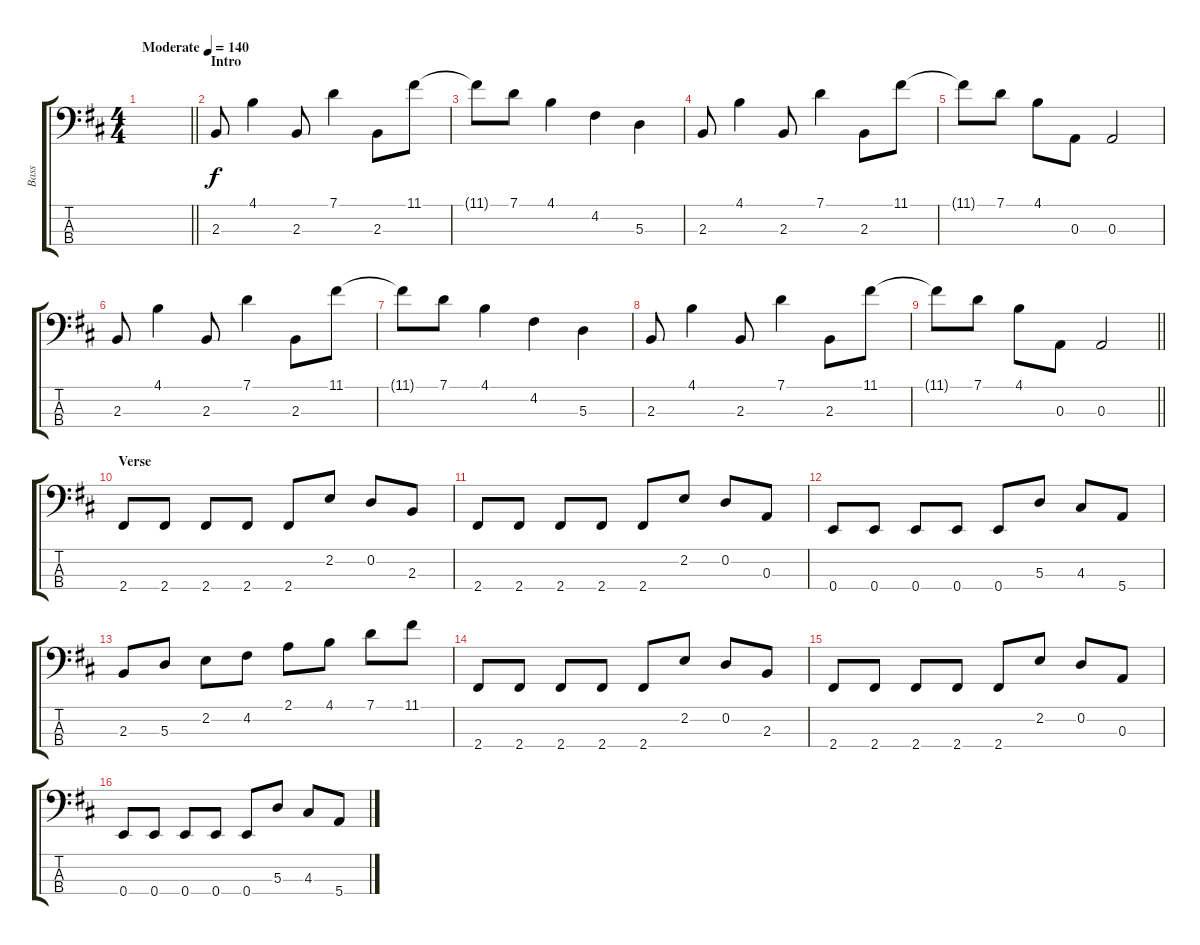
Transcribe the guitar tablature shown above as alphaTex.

\track ("Bass" "Bass") {instrument electricbassfinger}
\staff {score tabs}
\tuning (G2 D2 A1 E1) {hide}
\ts (4 4)
\tempo (140 "Moderate")
\clef f4
\barLineRight lightlight
\ks d
|
\section ("" "Intro")
2.3.8 4.1.4 2.3.8 7.1.4 2.3.8 11.1.8 |
11.1{t}.8 7.1.8 4.1.4 4.2.4 5.3.4 |
2.3.8 4.1.4 2.3.8 7.1.4 2.3.8 11.1.8 |
11.1{t}.8 7.1.8 4.1.8 0.3.8 0.3.2 |
2.3.8 4.1.4 2.3.8 7.1.4 2.3.8 11.1.8 |
11.1{t}.8 7.1.8 4.1.4 4.2.4 5.3.4 |
2.3.8 4.1.4 2.3.8 7.1.4 2.3.8 11.1.8 |
\barLineRight lightlight
11.1{t}.8 7.1.8 4.1.8 0.3.8 0.3.2 |
\section ("" "Verse")
2.4.8 2.4.8 2.4.8 2.4.8 2.4.8 2.2.8 0.2.8 2.3.8 |
2.4.8 2.4.8 2.4.8 2.4.8 2.4.8 2.2.8 0.2.8 0.3.8 |
0.4.8 0.4.8 0.4.8 0.4.8 0.4.8 5.3.8 4.3.8 5.4.8 |
2.3.8 5.3.8 2.2.8 4.2.8 2.1.8 4.1.8 7.1.8 11.1.8 |
2.4.8 2.4.8 2.4.8 2.4.8 2.4.8 2.2.8 0.2.8 2.3.8 |
2.4.8 2.4.8 2.4.8 2.4.8 2.4.8 2.2.8 0.2.8 0.3.8 |
0.4.8 0.4.8 0.4.8 0.4.8 0.4.8 5.3.8 4.3.8 5.4.8
